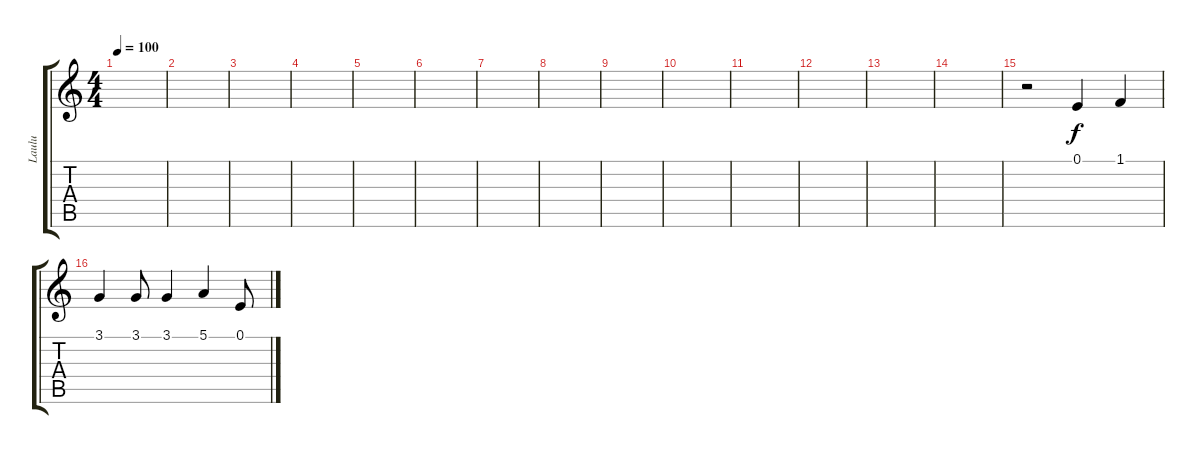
\track ("Laulu" "Laulu") {instrument lead6voice}
\staff {score tabs}
\tuning (E4 B3 G3 D3 A2 E2) {hide}
\ts (4 4)
\tempo 100
\clef g2
\ks c
|
|
|
|
|
|
|
|
|
|
|
|
|
|
r.2 0.1.4 1.1.4 |
3.1.4 3.1.8 3.1.4 5.1.4 0.1.8
